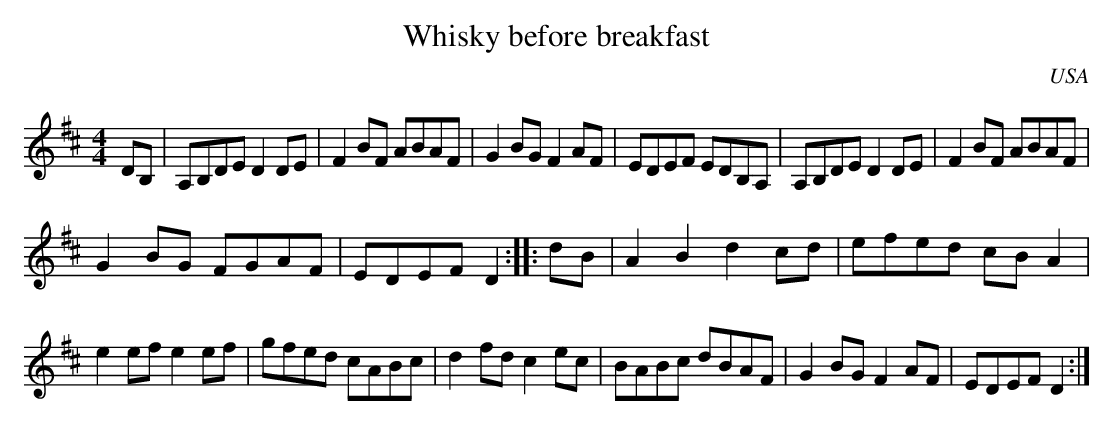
X:1
T:Whisky before breakfast
O:USA
M:4/4
K:D
DB,|\
A,B,DE D2DE|F2BF ABAF|G2BG F2AF|EDEF EDB,A,|\
A,B,DE D2DE|F2BF ABAF|
G2BG FGAF|EDEF D2::\
dB|\
A2B2 d2cd|efed cBA2|
e2ef e2ef|gfed cABc|\
d2fd c2ec|BABc dBAF|G2BG F2AF|EDEF D2:|
